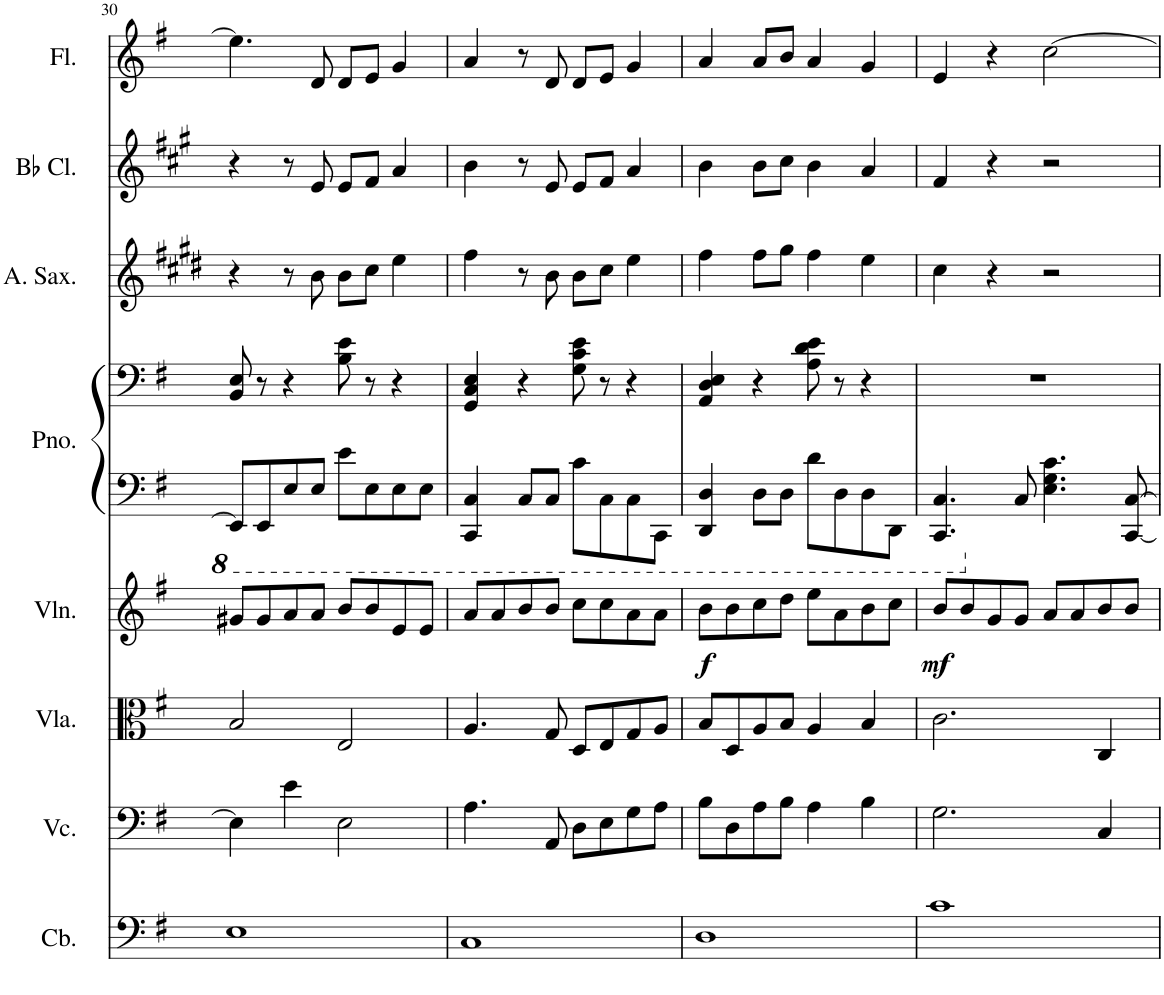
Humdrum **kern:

**kern	**kern	**kern	**kern	**dynam	**kern	**kern	**kern	**kern	**kern
*part8	*part7	*part6	*part5	*part5	*part4	*part4	*part3	*part2	*part1
*staff9	*staff8	*staff7	*staff6	*staff6	*staff5	*staff4	*staff3	*staff2	*staff1
*I"Contrabass	*I"Violoncello	*I"Viola	*I"Violin	*	*I"Piano	*	*I"Alto Saxophone	*I"Bb Clarinet	*I"Flute
*I'Cb.	*I'Vc.	*I'Vla.	*I'Vln.	*	*I'Pno.	*	*I'A. Sax.	*I'Bb Cl.	*I'Fl.
!!LO:PB:g=z
*clefF4	*clefF4	*clefC3	*clefG2	*	*clefF4	*clefF4	*clefG2	*clefG2	*clefG2
*Trd7c12	*	*	*	*	*	*	*Trd5c9	*Trd1c2	*
*k[f#]	*k[f#]	*k[f#]	*k[f#]	*	*k[f#]	*k[f#]	*k[f#c#g#d#]	*k[f#c#g#]	*k[f#]
*M4/4	*M4/4	*M4/4	*M4/4	*	*M4/4	*M4/4	*M4/4	*M4/4	*M4/4
=30	=30	=30	=30	=30	=30	=30	=30	=30	=30
1E	4E\]	2B/	8g#X/L	.	8EEE/L]	8BB/ 8E/	4r	4r	4.ee\]
.	.	.	8g#/	.	8EEE/	8r	.	.	.
.	4e\	.	8a/	.	8EE/	4r	8r	8r	.
.	.	.	8a/J	.	8EE/J	.	8b\	8e/	8d/
.	2E\	2E/	8b/L	.	8E\L	8B\ 8e\	8b\L	8e/L	8d/L
.	.	.	8b/	.	8EE\	8r	8cc#\J	8f#/J	8e/J
.	.	.	8e/	.	8EE\	4r	4ee\	4a/	4g/
.	.	.	8e/J	.	8EE\J	.	.	.	.
=31	=31	=31	=31	=31	=31	=31	=31	=31	=31
1C	4.A\	4.A/	8a/L	.	4CCC/ 4CC/	4GG/ 4C/ 4E/	4ff#\	4b\	4a/
.	.	.	8a/	.	.	.	.	.	.
.	.	.	8b/	.	8CC/L	4r	8r	8r	8r
.	8AA/	8G/	8b/J	.	8CC/J	.	8b\	8e/	8d/
.	8D\L	8D/L	8cc\L	.	8C\L	8G\ 8c\ 8e\	8b\L	8e/L	8d/L
.	8E\	8E/	8cc\	.	8CC\	8r	8cc#\J	8f#/J	8e/J
.	8G\	8G/	8a\	.	8CC\	4r	4ee\	4a/	4g/
.	8A\J	8A/J	8a\J	.	8CCC\J	.	.	.	.
=32	=32	=32	=32	=32	=32	=32	=32	=32	=32
!	!	!	!	!LO:DY:b	!	!	!	!	!
1D	8B\L	8B/L	8b\L	f	4DDD/ 4DD/	4AA/ 4D/ 4E/	4ff#\	4b\	4a/
.	8D\	8D/	8b\	.	.	.	.	.	.
.	8A\	8A/	8cc\	.	8DD\L	4r	8ff#\L	8b\L	8a/L
.	8B\J	8B/J	8dd\J	.	8DD\J	.	8gg#\J	8cc#\J	8b/J
.	4A\	4A/	8ee\L	.	8D\L	8A\ 8d\ 8e\	4ff#\	4b\	4a/
.	.	.	8a\	.	8DD\	8r	.	.	.
.	4B\	4B/	8b\	.	8DD\	4r	4ee\	4a/	4g/
.	.	.	8cc\J	.	8DDD\J	.	.	.	.
=33	=33	=33	=33	=33	=33	=33	=33	=33	=33
!	!	!	!	!LO:DY:b	!	!	!	!	!
1c	2.G\	2.c\	8b/L	mf	4.CCC/ 4.CC/	1r	4cc#\	4f#/	4e/
.	.	.	8b/	.	.	.	.	.	.
.	.	.	8g/	.	.	.	4r	4r	4r
.	.	.	8g/J	.	8C/	.	.	.	.
.	.	.	8a/L	.	4.E\ 4.G\ 4.c\	.	2r	2r	[2cc\
.	.	.	8a/	.	.	.	.	.	.
.	4C/	4C/	8b/	.	.	.	.	.	.
.	.	.	8b/J	.	[8CC/ [8C/	.	.	.	.
=	=	=	=	=	=	=	=	=	=
*-	*-	*-	*-	*-	*-	*-	*-	*-	*-
